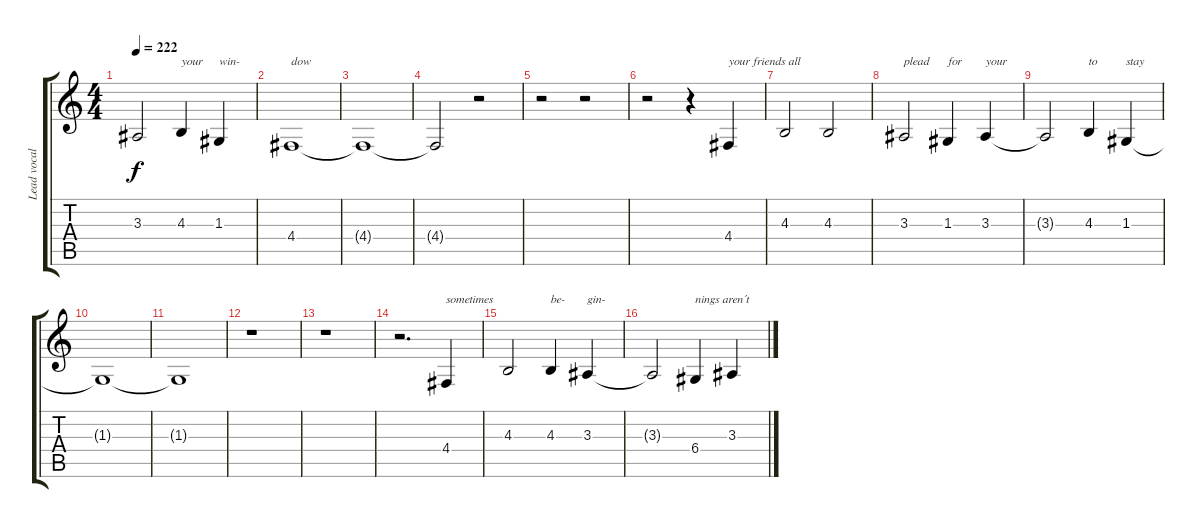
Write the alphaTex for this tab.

\track ("Lead vocals" "Lead vocal") {instrument oboe}
\staff {score tabs}
\tuning (E4 B3 G3 D3 A2 E2) {hide}
\ts (4 4)
\tempo 222
\clef g2
\ks c
3.3{t}.2{dy f} 4.3.4{txt "your"} 1.3.4{txt "win-"} |
4.4.1{txt "dow" volume 5} |
4.4{t}.1 |
4.4{t}.2 r.2 |
r.2 r.2 |
r.2{volume 13} r.4 4.4.4{txt "your friends all"} |
4.3.2 4.3.2 |
3.3.2{txt "plead"} 1.3.4{txt "for"} 3.3.4{txt "your"} |
3.3{t}.2 4.3.4{txt "to"} 1.3.4{txt "stay"} |
1.3{t}.1{volume 5} |
1.3{t}.1 |
r.1 |
r.1 |
r.2{d volume 13} 4.4.4{txt "sometimes"} |
4.3.2 4.3.4{txt "be-"} 3.3.4{txt "gin-"} |
3.3{t}.2 6.4.4{txt "nings aren´t"} 3.3.4
